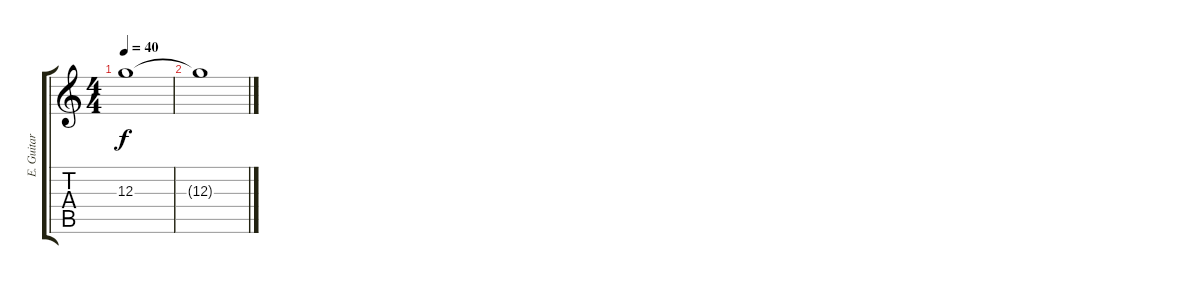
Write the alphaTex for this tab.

\track ("E. Guitar" "E. Guitar") {instrument overdrivenguitar}
\staff {score tabs}
\tuning (E4 B3 G3 D3 A2 E2) {hide}
\ts (4 4)
\tempo 40
\clef g2
\ks c
12.3{t}.1{dy f} |
12.3{t}.1
